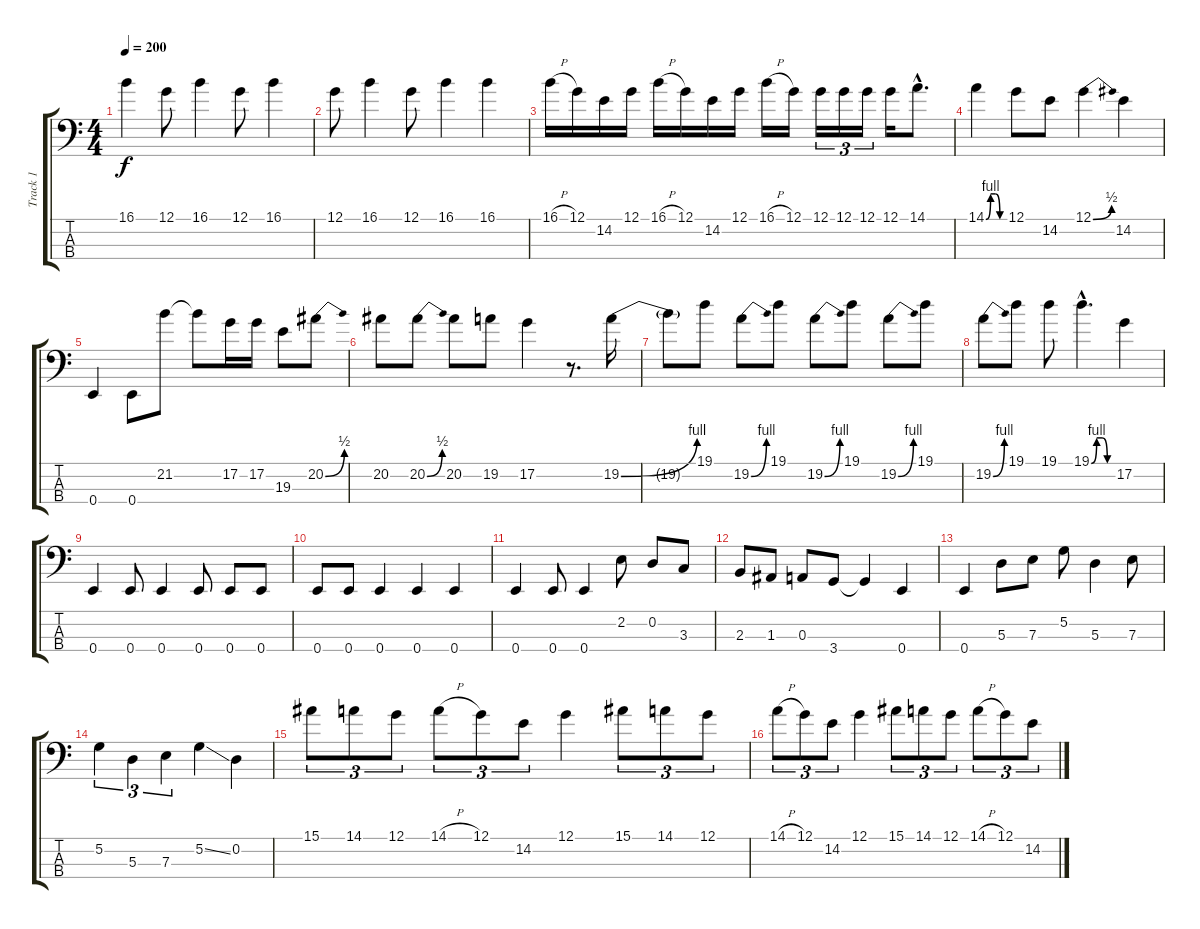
\track ("Track 1" "Track 1") {instrument distortionguitar}
\staff {score tabs}
\tuning (G2 D2 A1 E1) {hide}
\ts (4 4)
\tempo 200
\clef f4
\ks c
16.1.4{dy f} 12.1.8 16.1.4 12.1.8 16.1.4 |
12.1.8 16.1.4 12.1.8 16.1.4 16.1.4 |
16.1{h}.16 12.1.16 14.2.16 12.1.16 16.1{h}.16 12.1.16 14.2.16 12.1.16 16.1{h}.16 12.1.16 12.1.16{tu (3 2)} 12.1.16{tu (3 2)} 12.1.16{tu (3 2)} 12.1.16 14.1{hac}.8{d} |
14.1{be (custom 0 0 15 4 30 4 45 0 60 0)}.4 12.1.8 14.2.8 12.1{be (bend 0 0 60 2)}.4 14.2.4 |
0.4.4 0.4.8 21.2.8 21.2{t}.8 17.2.16 17.2.16 19.3.8 20.2{be (bend 0 0 60 2)}.8 |
20.2.8 20.2{be (bend 0 0 60 2)}.8 20.2.8 19.2.8 17.2.4 r.8{d} 19.2{be (bend 0 0 60 4)}.16 |
19.2{t}.8 19.1.8 19.2{be (bend 0 0 60 4)}.8 19.1.8 19.2{be (bend 0 0 60 4)}.8 19.1.8 19.2{be (bend 0 0 60 4)}.8 19.1.8 |
19.2{be (bend 0 0 60 4)}.8 19.1.8 19.1.8 19.1{be (custom 0 0 15 4 30 4 45 0 60 0) hac}.4{d} 17.2.4 |
0.4.4 0.4.8 0.4.4 0.4.8 0.4.8 0.4.8 |
0.4.8 0.4.8 0.4.4 0.4.4 0.4.4 |
0.4.4 0.4.8 0.4.4 2.2.8 0.2.8 3.3.8 |
2.3.8 1.3.8 0.3.8 3.4.8 3.4{t}.4 0.4.4 |
0.4.4 5.3.8 7.3.8 5.2.8 5.3.4 7.3.8 |
5.2.4{tu (3 2)} 5.3.4{tu (3 2)} 7.3.4{tu (3 2)} 5.2{ss}.4 0.2.4 |
15.1.8{tu (3 2)} 14.1.8{tu (3 2)} 12.1.8{tu (3 2)} 14.1{h}.8{tu (3 2)} 12.1.8{tu (3 2)} 14.2.8{tu (3 2)} 12.1.4 15.1.8{tu (3 2)} 14.1.8{tu (3 2)} 12.1.8{tu (3 2)} |
14.1{h}.8{tu (3 2)} 12.1.8{tu (3 2)} 14.2.8{tu (3 2)} 12.1.4 15.1.8{tu (3 2)} 14.1.8{tu (3 2)} 12.1.8{tu (3 2)} 14.1{h}.8{tu (3 2)} 12.1.8{tu (3 2)} 14.2.8{tu (3 2)}
